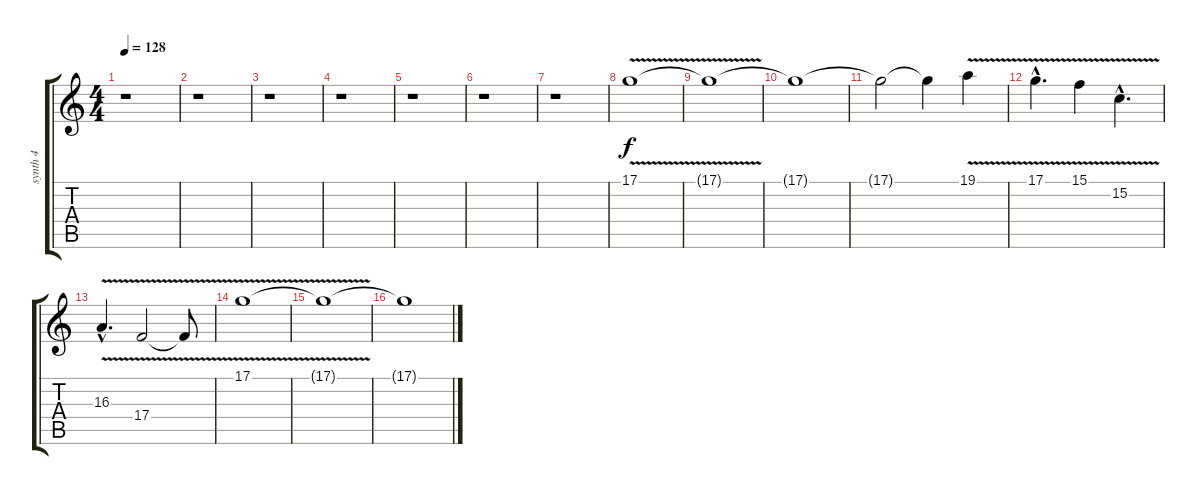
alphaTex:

\track ("synth 4" "synth 4") {instrument synthstrings2}
\staff {score tabs}
\tuning (D4 A3 F3 C3 G2 D2) {hide}
\ts (4 4)
\tempo 128
\clef g2
\ks c
r.1{dy f} |
r.1 |
r.1 |
r.1 |
r.1 |
r.1 |
r.1 |
17.1{v}.1 |
17.1{t}.1 |
17.1{t}.1 |
17.1{t}.2 17.1{t}.4 19.1{v}.4 |
17.1{v hac}.4{d} 15.1{v}.4 15.2{v hac}.4{d} |
16.3{v hac}.4{d} 17.4{v}.2 17.4{t}.8 |
17.1{v}.1 |
17.1{t}.1 |
17.1{t}.1
